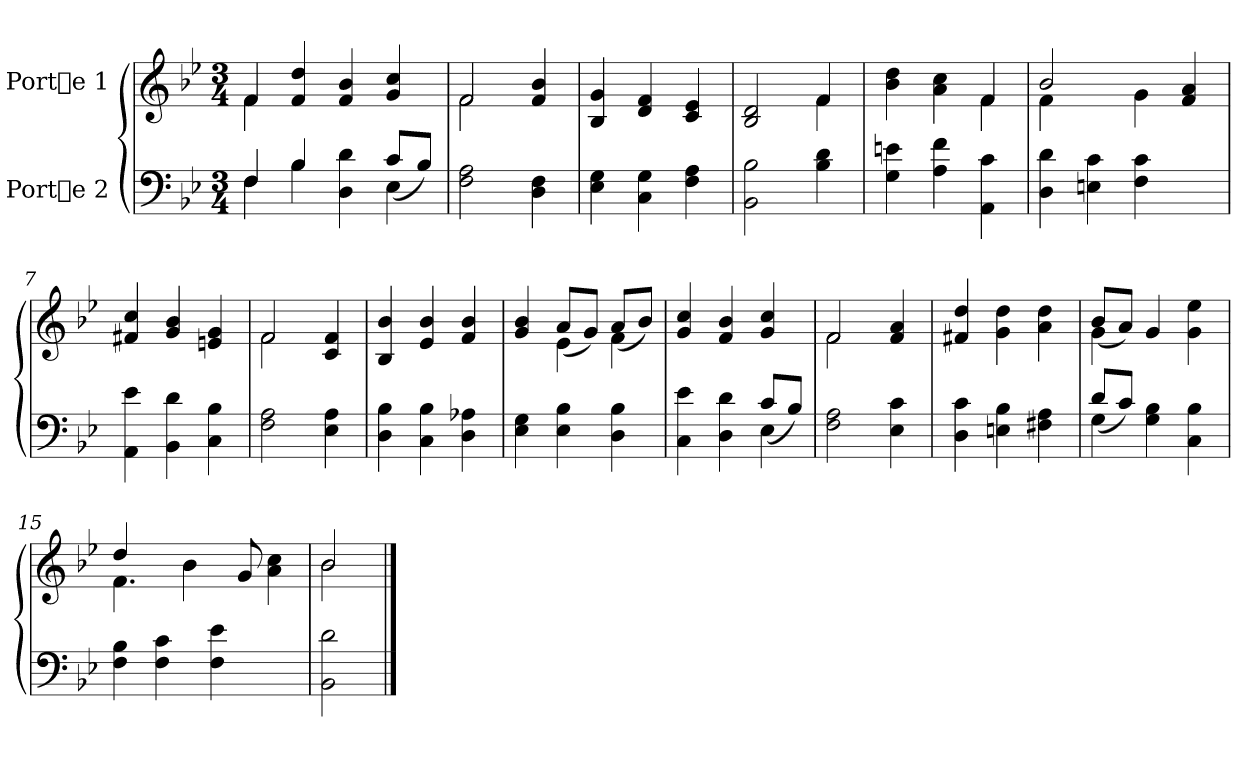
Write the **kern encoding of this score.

**kern	**kern
*part2	*part1
*staff2	*staff1
*I"Porte 2	*I"Porte 1
!!LO:PB:g=z
*stria5	*stria5
*clefF4	*clefG2
*k[b-e-]	*k[b-e-]
*B-:	*B-:
*M3/4	*M3/4
=1	=1
*^	*^
4F/	4F\	4f/	4f\
4B-/	4B-\	4dd/ 4f/	2.ryy
4d\ 4D\	4ryy	4b-/ 4f/	.
4E-\	(>8c/L	4cc/ 4g/	.
.	8B-/J)	.	.
*v	*v	*	*
=2	=2	=2
2A\ 2F\	2f/	2f\
4F\ 4D\	4b-/ 4f/	4ryy
*	*v	*v
=3	=3
4G\ 4E-\	4g/ 4B-/
4G\ 4C\	4f/ 4d/
4A\ 4F\	4e-/ 4c/
=4	=4
*	*^
2B-\ 2BB-\	2d/ 2B-/	2ryy
4d\ 4B-\	4f/	4f\
!!LO:LB:g=z	!!
=5	=5	=5
4en\ 4G\	4dd\ 4b-\	2ryy
4f\ 4A\	4cc\ 4a\	.
4c\ 4AA\	4f/	4f\
=6	=6	=6
4d\ 4D\	2b-/	4f\
4c\ 4En\	.	2.ryy
4c\ 4F\	4g\	.
4ryy	4a/ 4f/	.
*	*v	*v
=7	=7
4e-\ 4AA\	4cc/ 4f#X/
4d\ 4BB-\	4b-/ 4g/
4B-\ 4C\	4g/ 4en/
=8	=8
*	*^
2A\ 2F\	2f/	2f\
4A\ 4E-\	4f/ 4c/	4ryy
*	*v	*v
=9	=9
4B-\ 4D\	4b-/ 4B-/
4B-\ 4C\	4b-/ 4e-/
4A-X\ 4D\	4b-/ 4f/
!!LO:LB:g=z
=10	=10
*	*^
4G\ 4E-\	4b-/ 4g/	4ryy
4B-\ 4E-\	4e-\	(>8a/L
.	.	8g/J)
4B-\ 4D\	4f\	(>8a/L
.	.	8b-/J)
*	*v	*v
=11	=11
*^	*
4e-\ 4C\	2ryy	4cc/ 4g/
4d\ 4D\	.	4b-/ 4f/
4E-\	(>8c/L	4cc/ 4g/
.	8B-/J)	.
*v	*v	*
=12	=12
*	*^
2A\ 2F\	2f/	2f\
4c\ 4E-\	4a/ 4f/	4ryy
*	*v	*v
=13	=13
4c\ 4D\	4dd/ 4f#X/
4B-\ 4En\	4dd\ 4g\
4A\ 4F#X\	4dd\ 4a\
=14	=14
*^	*^
4G\	(>8d/L	4g\	(>8b-/L
.	8c/J)	.	8a/J)
4B-\ 4G\	2ryy	4g/	2ryy
4B-\ 4C\	.	4ee-\ 4g\	.
*v	*v	*	*
!!LO:LB:g=z	!!
=15	=15	=15
4B-\ 4F\	4.f\	4dd/
4c\ 4F\	.	2.ryy
.	4b-\	.
4e-\ 4F\	.	.
.	8g/	.
4ryy	4cc\ 4a\	.
=16	=16	=16
2d\ 2BB-\	2b-/	2b-\
*	*v	*v
==	==
*-	*-
